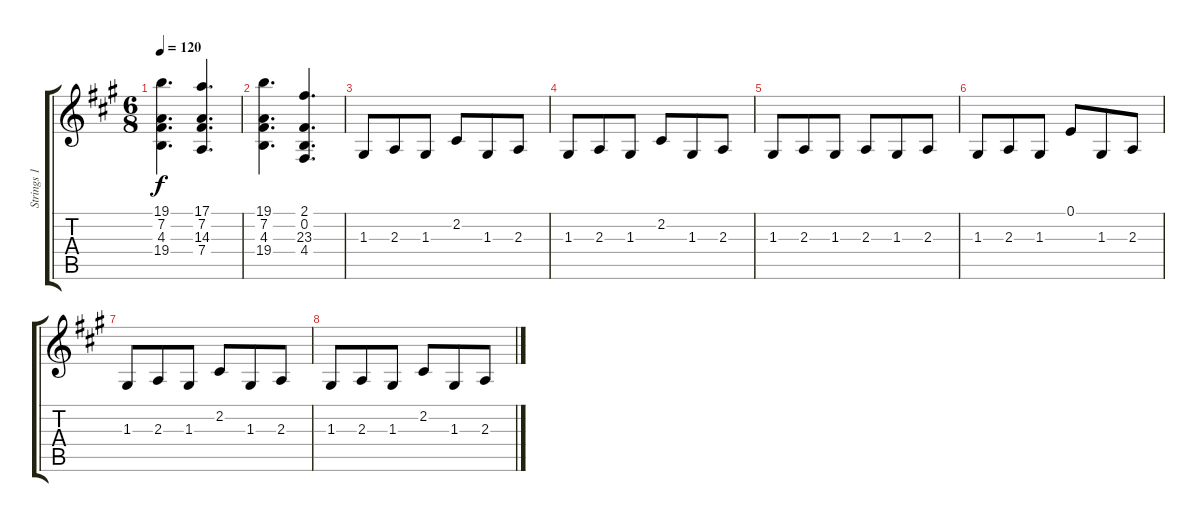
\track ("Strings 1" "Strings 1") {instrument synthstrings1}
\staff {score tabs}
\tuning (E4 B3 G3 D3 A2 E2) {hide}
\ts (6 8)
\tempo 120
\clef g2
\ks a
(19.1 7.2 4.3 19.4).4{d dy f} (17.1 7.2 14.3 7.4).4{d} |
(19.1 7.2 4.3 19.4).4{d} (2.1 0.2 23.3 4.4).4{d} |
1.3.8{volume 0} 2.3.8 1.3.8 2.2.8 1.3.8 2.3.8 |
1.3.8 2.3.8 1.3.8 2.2.8 1.3.8 2.3.8 |
1.3.8 2.3.8 1.3.8 2.3.8 1.3.8 2.3.8 |
1.3.8 2.3.8 1.3.8 0.1.8 1.3.8 2.3.8 |
1.3.8 2.3.8 1.3.8 2.2.8 1.3.8 2.3.8 |
1.3.8 2.3.8 1.3.8 2.2.8 1.3.8 2.3.8
